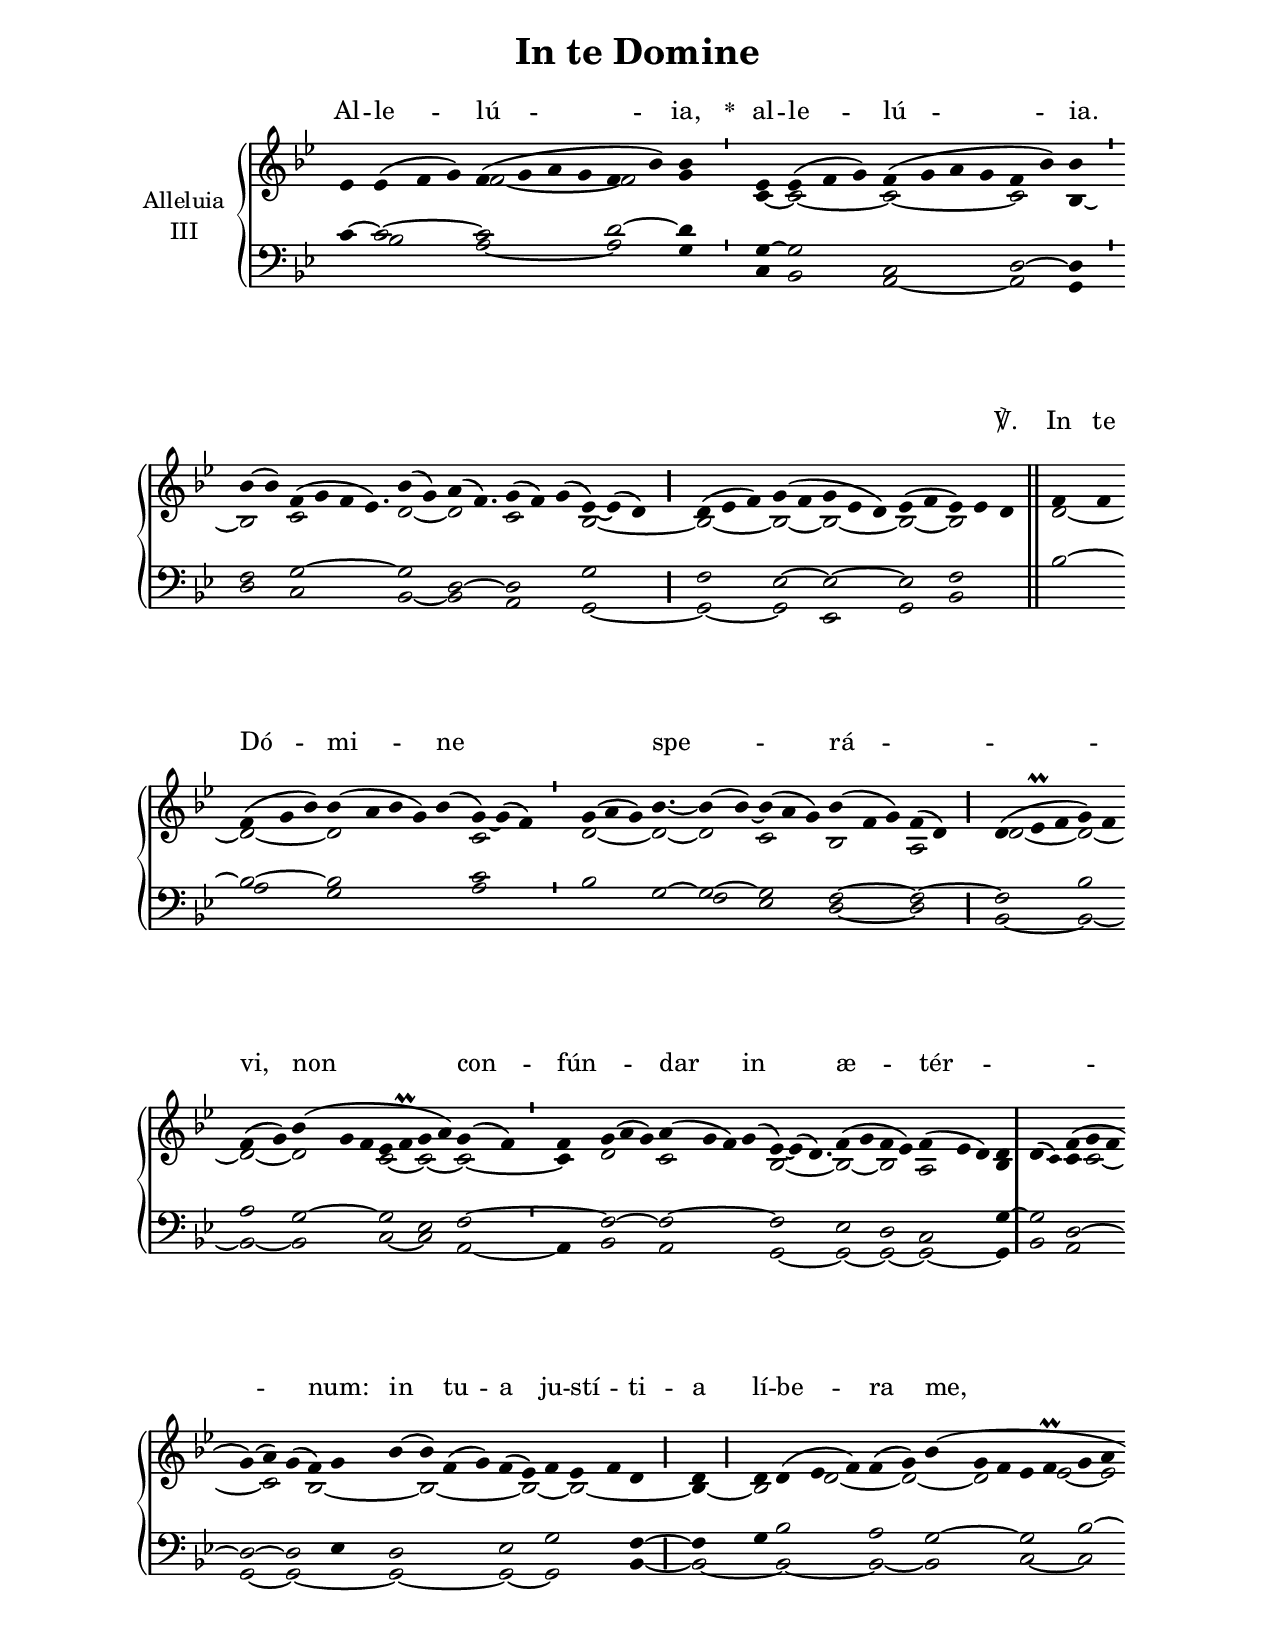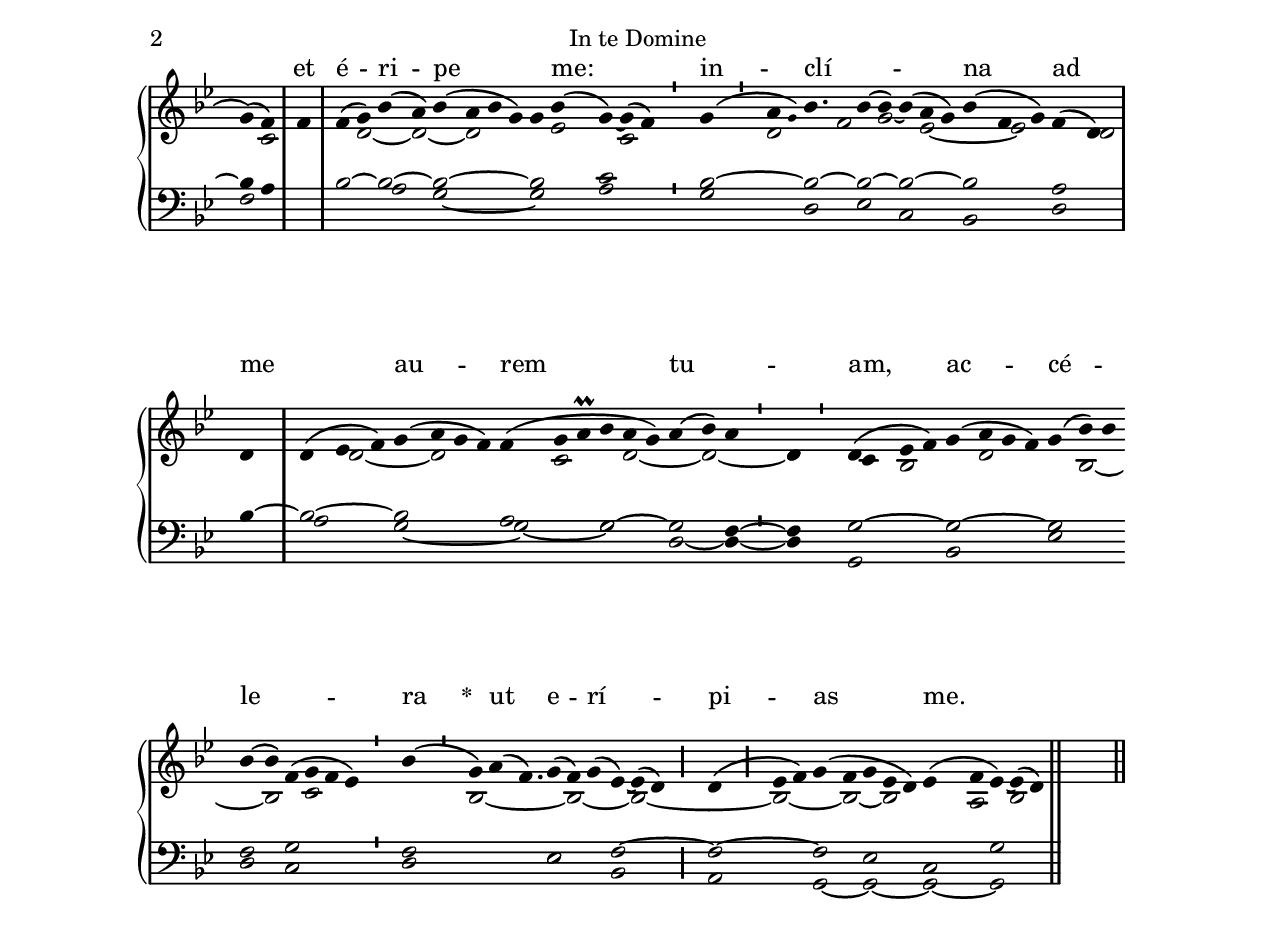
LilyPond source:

\version "2.18"
\include "gregorian.ly"
\include "noh2.ily"


%Page reference: page ii.159
%(volume.page)

global = {
 \key d \phrygian
 \cadenzaOn 
}

\header {
  title = \markup \center-column {"In te Domine" \vspace #1 }
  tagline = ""
  composer = ""
}

\paper {
 #(include-special-characters)
  oddHeaderMarkup = \markup \fill-line {
    \line {}
    \center-column {
      \on-the-fly #first-page     " "
      \on-the-fly #not-first-page "In te Domine"
    }
    \line { \on-the-fly #print-page-number-check-first \fromproperty #'page:page-number-string }
  }
  evenHeaderMarkup = \markup \fill-line {
    \line { \on-the-fly #print-page-number-check-first \fromproperty #'page:page-number-string }
    \center-column { "In te Domine" }
    \line {}
  }
}

chantText = \lyricmode {
Al -- le -- lú -- ia, 
\set stanza = " * " al -- le -- lú -- ia. _ _ _ _ _ _ _ 
_ _ _ ℣. 
In te Dó -- mi -- ne _ spe -- rá -- _ _ _ vi, 
non con -- fún -- _ dar in æ -- tér -- _ _ _ _ num: 
in tu -- a ju -- stí -- _ ti -- a lí -- be -- ra me, 
et é -- ri -- pe _ me: 
in -- clí -- _ na ad me _ au -- rem tu -- _ _ am, 
ac -- cé -- _ le -- _ ra 
\set stanza = " * " ut e -- rí -- pi -- as me. _ _ _ _ _ _ 
_ _ _ _ }

chantMusic = {
\tieDown   ees'4 ees'4 ( f'4 g'4) f'4 ( g'4 a'4 g'4 f'4 bes'4) bes'4 \divisioMinima
 ees'4 ees'4 ( f'4 g'4) f'4 ( g'4 a'4 g'4 f'4 bes'4) bes'4 \divisioMinima \forceBreak

 bes'4 ( bes'4) f'4 ( g'4 f'4 ees'4.) bes'4 ( g'4) a'4 ( f'4.) g'4 ( f'4) g'4 ( ees'4) ~ ees'4 ( d'4) \divisioMaior
 d'4 ( ees'4 f'4) g'4 ( f'4 g'4 ees'4 d'4) ees'4 ( f'4 ees'4) ees'4 d'4 \finalis
 f'4 f'4 \forceBreak
 f'4 ( g'4 bes'4) bes'4 ( a'4 bes'4 g'4) bes'4 ( g'4) ~ g'4 ( f'4) \divisioMinima
 g'4 ( a'4 g'4) bes'4. ~ bes'4 ( bes'4) ~ bes'4 ( a'4 g'4) bes'4 ( f'4 g'4) f'4 ( d'4) \divisioMaior
 d'4 ( ees'\prall f'4 g'4) f'4 \forceBreak
 f'4 ( g'4) bes'4 ( g'4 f'4 ees'4 f'\prall g'4 a'4) g'4 ( f'4) \divisioMinima
 f'4 g'4 ( a'4 g'4) a'4 ( g'4 f'4) g'4 ( ees'4) ~ ees'4 ( d'4.) f'4 ( g'4 f'4 ees'4) f'4 ( ees'4 d'4) d'4 \divisioMaxima
 d'4 ( \once \tweak #'font-size #-4 c' ) f'4 ( g'4 f'4 \forceBreak
) g'4 ( a'4) g'4 ( f'4) g'4 bes'4 ( bes'4) f'4 ( g'4) f'4 ( ees'4) f'4 ees'4 f'4 d'4 \divisioMaior
 d'4 d'4 d'4 ( ees'4 f'4) f'4 ( g'4) bes'4 ( g'4 f'4 ees'4 f'\prall g'4 a'4 \forceBreak
) g'4 ( f'4) \divisioMaxima
 f'4 f'4 ( g'4) bes'4 ( a'4) bes'4 ( a'4 bes'4 g'4) g'4 bes'4 ( g'4) ~ g'4 ( f'4) \divisioMinima
 g'4 ( a'4 \once \tweak #'font-size #-4 g' ) bes'4. bes'4 ( bes'4) ~ bes'4 ( a'4 g'4) bes'4 ( f'4 g'4) f'4 ( d'4) \divisioMaxima \forceBreak

 d'4 d'4 ( ees'4 f'4) g'4 ( a'4 g'4 f'4) f'4 ( g'4 a'\prall bes'4 a'4 g'4) a'4 ( bes'4) a'4 \divisioMinima
 d'4 d'4 ( ees'4 f'4) g'4 ( a'4 g'4 f'4) g'4 ( bes'4) bes'4 \forceBreak
 bes'4 ( bes'4) f'4 ( g'4 f'4 ees'4) \divisioMinima
 bes'4 ( g'4) a'4 ( f'4.) g'4 ( f'4) g'4 ( ees'4) ~ ees'4 ( d'4) \divisioMaior
 d'4 ( ees'4 f'4) g'4 ( f'4 g'4 ees'4 d'4) ees'4 ( f'4 ees'4) ~ ees'4 ( d'4) \finalis

}

altoMusic = {
r2*4/2 f'2*4/2 ~ f'2 g'4 \divisioMinima
c'4 ~ c'2*3/2 ~ c'2*4/2 ~ c'2 bes4 ~ \divisioMinima
bes2 c'2*9/4 d'2 ~ d'2*5/4 c'2*3/2 bes2*3/2 ~ \divisioMaior
bes2*3/2 ~ bes2 ~ bes2*3/2 ~ bes2 ~ bes2*3/2 \finalis
d'2 ~ d'2*3/2 ~ d'2*5/2 c'2*3/2 \divisioMinima
d'2*3/2 ~ d'2*3/4 ~ d'2 c'2*3/2 bes2*3/2 a2 \divisioMaior
d'2*3/2 ~ d'2 ~ d'2 ~ d'2*3/2 c'2 ~ c'2 ~ c'2 ~ \divisioMinima
c'4 d'2*3/2 c'2*4/2 bes2*7/4 ~ bes2 ~ bes2 a2*3/2 bes4 \divisioMaxima
d'4 \tiny c' \normalsize4 c'2*3/2 ~ c'2 bes2*3/2 ~ bes2*4/2 ~ bes2 ~ bes2*3/2 ~ bes4 ~ \divisioMaior
bes2 d'2*3/2 ~ d'2 ~ d'2*3/2 ees'2 ~ ees'2 c'2 \divisioMaxima
r4 d'2 ~ d'2 ~ d'2*4/2 ees'2 c'2*3/2 \divisioMinima
d'2*3/2 f'2*3/4 g'2 ees'2*3/2 ~ ees'2*3/2 d'2 \divisioMaxima
r4 d'2*3/2 ~ d'2*4/2 c'2*3/2 d'2*3/2 ~ d'2 ~ d'4 \divisioMinima
c'4 bes2*3/2 d'2*4/2 bes2*3/2 ~ bes2 c'2*4/2 \divisioMinima
bes2*9/4 ~ bes2*3/2 ~ bes2*3/2 ~ \divisioMaior
bes2*3/2 ~ bes2 ~ bes2*3/2 a2 bes2*3/2 \finalis
}

tenorMusic = {
c'4 ~ c'2*3/2 ~ c'2*4/2 d'2 ~ d'4 \divisioMinima
g4 ~ g2*3/2 c2*4/2 d2 ~ d4 \divisioMinima
f2 g2*9/4 ~ g2 d2*5/4 ~ d2*3/2 g2*3/2 \divisioMaior
f2*3/2 ees2 ~ ees2*3/2 ~ ees2 f2*3/2 \finalis
bes2 ~ bes2*3/2 ~ bes2*5/2 c'2*3/2 \divisioMinima
bes2*3/2 g2*3/4 ~ g2 ~ g2*3/2 f2*3/2 ~ f2 ~ \divisioMaior
f2*3/2 bes2 a2 g2*3/2 ~ g2 ees2 f2*3/2 ~ f2*3/2 ~ f2*4/2 ~ f2*7/4 ees2 d2 c2*3/2 g4 ~ \divisioMaxima
g2 d2*3/2 ~ d2 ~ d2 ees4 d2*4/2 ees2 g2*3/2 f4 ~ \divisioMaior
f4 g4 bes2*3/2 a2 g2*3/2 ~ g2 bes2 ~ bes4 a4 \divisioMaxima
r4 bes2 ~ bes2 ~ bes2*4/2 ~ bes2 c'2*3/2 \divisioMinima
bes2*3/2 ~ bes2*3/4 ~ bes2 ~ bes2*3/2 ~ bes2*3/2 a2 \divisioMaxima
bes4 ~ bes2*3/2 ~ bes2*4/2 a2*3/2 g2*3/2 ~ g2 f4 ~ \divisioMinima
f4 g2*3/2 ~ g2*4/2 ~ g2*3/2 f2 g2*4/2 \divisioMinima
f2*9/4 ees2*3/2 f2*3/2 ~ \divisioMaior
f2*3/2 ~ f2 ees2*3/2 c2 g2*3/2 \finalis
}

bassMusic = {
r4 bes2*3/2 a2*4/2 ~ a2 g4 \divisioMinima
c4 bes,2*3/2 a,2*4/2 ~ a,2 g,4 \divisioMinima
d2 c2*9/4 bes,2 ~ bes,2*5/4 a,2*3/2 g,2*3/2 ~ \divisioMaior
g,2*3/2 ~ g,2 ees,2*3/2 g,2 bes,2*3/2 \finalis
r2 a2*3/2 g2*5/2 a2*3/2 \divisioMinima
r2*3/2 r2*3/4 f2 ees2*3/2 d2*3/2 ~ d2 \divisioMaior
bes,2*3/2 ~ bes,2 ~ bes,2 ~ bes,2*3/2 c2 ~ c2 a,2 ~ \divisioMinima
a,4 bes,2*3/2 a,2*4/2 g,2*7/4 ~ g,2 ~ g,2 ~ g,2*3/2 ~ g,4 \divisioMaxima
bes,2 a,2*3/2 g,2 ~ g,2*3/2 ~ g,2*4/2 ~ g,2 ~ g,2*3/2 bes,4 ~ \divisioMaior
bes,2 ~ bes,2*3/2 ~ bes,2 ~ bes,2*3/2 c2 ~ c2 f2 \divisioMaxima
r2*3/2 a2 g2*4/2 ~ g2 a2*3/2 \divisioMinima
g2*3/2 d2*3/4 ees2 c2*3/2 bes,2*3/2 d2 \divisioMaxima
r4 a2*3/2 g2*4/2 ~ g2*3/2 ~ g2*3/2 d2 ~ d4 ~ \divisioMinima
d4 g,2*3/2 bes,2*4/2 ees2*3/2 d2 c2*4/2 \divisioMinima
d2*9/4 ees2*3/2 bes,2*3/2 \divisioMaior
a,2*3/2 g,2 ~ g,2*3/2 ~ g,2 ~ g,2*3/2 \finalis
}

voiceLines = {
\voiceLineStyle


}

\score{
  <<
    \new GrandStaff <<
      \set GrandStaff.autoBeaming = ##f
      \set GrandStaff.instrumentName = \markup \center-column {
        "Alleluia"
        "III"
      }
      \new Staff = up <<
        \new Voice = "chant" {
          \voiceOne \global \chantMusic
        }
        \new Voice {
          \voiceTwo \global \altoMusic
        }
      >>

      \new Staff = down <<
        \clef bass
        \new Voice {
          \voiceOne \global \tenorMusic
        }
        \new Voice {
          \voiceTwo \global \bassMusic
        }
	\new Voice {
        \voiceThree \global \voiceLines
        }
      >>
    >>
    \new Lyrics \lyricsto chant {
      \chantText
    }
  >>
  \layout{
  }
  \midi{
    \tempo 4 = 125
  }
}
